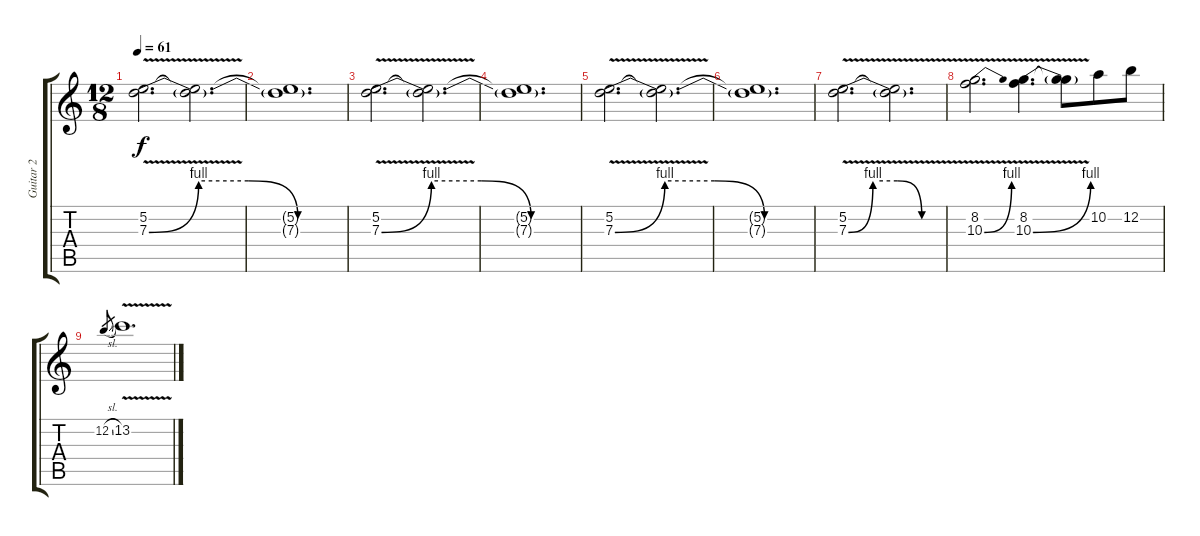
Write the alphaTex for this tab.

\track ("Guitar 2" "Guitar 2") {instrument distortionguitar}
\staff {score tabs}
\tuning (E4 B3 G3 D3 A2 E2) {hide}
\ts (12 8)
\tempo 61
\clef g2
\ks c
(5.2{v} 7.3{be (custom 0 0 15 4 30 4 45 0 60 0) v}).2{d dy f} (5.2{t} 7.3{t}).2{d} |
(5.2{t} 7.3{t}).1{d} |
(5.2{v} 7.3{be (custom 0 0 15 4 30 4 45 0 60 0) v}).2{d} (5.2{t} 7.3{t}).2{d} |
(5.2{t} 7.3{t}).1{d} |
(5.2{v} 7.3{be (custom 0 0 15 4 30 4 45 0 60 0) v}).2{d} (5.2{t} 7.3{t}).2{d} |
(5.2{t} 7.3{t}).1{d} |
(5.2{v} 7.3{be (custom 0 0 15 4 30 4 45 0 60 0) v}).2{d} (5.2{t} 7.3{t}).2{d} |
(8.2{v} 10.3{be (bend 0 0 60 4) v}).2{d} (8.2{v} 10.3{be (bend 0 0 60 4) v}).4{d} (8.2{t} 10.3{t}).8 10.2.8 12.2.8 |
12.2{sl}.8{gr} 13.2{v}.1{d}
